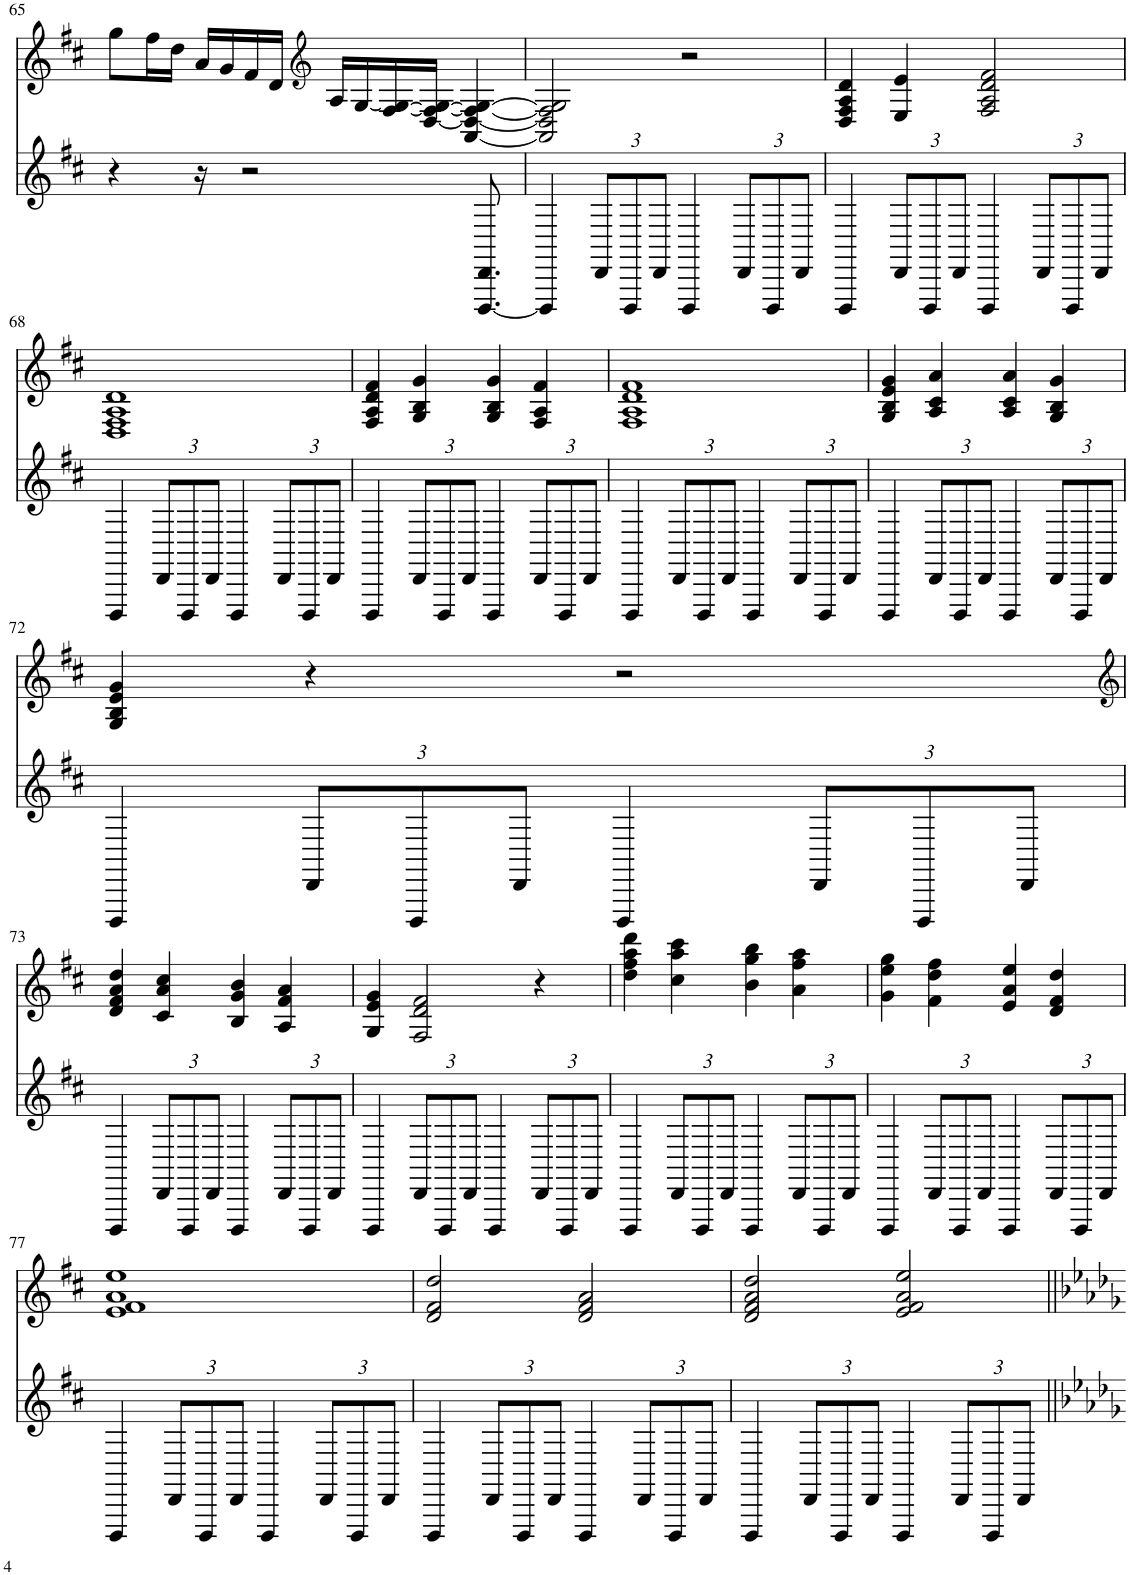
**kern	**kern
*part2	*part1
*staff2	*staff1
*I"Piano	*I"Piano
*I'Pno	*I'Pno
!!LO:PB:g=z
*clefG2	*clefG2
*k[f#c#]	*k[f#c#]
*M4/4	*M4/4
=65	=65
4r	8gg\L
.	16ff#\L
.	16dd\JJ
16r	16a/LL
2r	16g/
.	16f#/
.	16d/JJ
*	*clefG2
.	16A/LL
.	[16G/
.	[16F#/ 16G/_
.	[16D/ 16F#/_ 16G/_JJ
.	[4AA/ 4D/_ 4F#/_ 4G/_
[8.DDD/ 8.DD/	.
=66	=66
4DDD/]	2AA/] 2D/] 2F#/] 2G/]
*Xbrackettup	*
12DD/L	.
12DDD/	.
12DD/J	.
4DDD/	2r
12DD/L	.
12DDD/	.
12DD/J	.
=67	=67
4DDD/	4D/ 4F#/ 4A/ 4d/
12DD/L	4E/ 4e/
12DDD/	.
12DD/J	.
4DDD/	2F#/ 2A/ 2d/ 2f#/
12DD/L	.
12DDD/	.
12DD/J	.
!!LO:LB:g=z
=68	=68
4DDD/	1D 1F# 1A 1d
12DD/L	.
12DDD/	.
12DD/J	.
4DDD/	.
12DD/L	.
12DDD/	.
12DD/J	.
=69	=69
4DDD/	4F#/ 4A/ 4d/ 4f#/
12DD/L	4G/ 4B/ 4g/
12DDD/	.
12DD/J	.
4DDD/	4G/ 4B/ 4g/
12DD/L	4F#/ 4A/ 4f#/
12DDD/	.
12DD/J	.
=70	=70
4DDD/	1F# 1A 1d 1f#
12DD/L	.
12DDD/	.
12DD/J	.
4DDD/	.
12DD/L	.
12DDD/	.
12DD/J	.
=71	=71
4DDD/	4G/ 4B/ 4e/ 4g/
12DD/L	4A/ 4c#/ 4a/
12DDD/	.
12DD/J	.
4DDD/	4A/ 4c#/ 4a/
12DD/L	4G/ 4B/ 4g/
12DDD/	.
12DD/J	.
!!LO:LB:g=z
=72	=72
4DDD/	4G/ 4B/ 4e/ 4g/
12DD/L	4r
12DDD/	.
12DD/J	.
4DDD/	2r
12DD/L	.
12DDD/	.
12DD/J	.
!!LO:LB:g=z
=73	=73
*	*clefG2
4DDD/	4d/ 4f#/ 4a/ 4dd/
12DD/L	4c#/ 4a/ 4cc#/
12DDD/	.
12DD/J	.
4DDD/	4B/ 4g/ 4b/
12DD/L	4A/ 4f#/ 4a/
12DDD/	.
12DD/J	.
=74	=74
4DDD/	4G/ 4e/ 4g/
12DD/L	2F#/ 2d/ 2f#/
12DDD/	.
12DD/J	.
4DDD/	.
12DD/L	4r
12DDD/	.
12DD/J	.
=75	=75
4DDD/	4dd\ 4ff#\ 4aa\ 4ddd\
12DD/L	4cc#\ 4aa\ 4ccc#\
12DDD/	.
12DD/J	.
4DDD/	4b\ 4gg\ 4bb\
12DD/L	4a\ 4ff#\ 4aa\
12DDD/	.
12DD/J	.
=76	=76
4DDD/	4g\ 4ee\ 4gg\
12DD/L	4f#\ 4dd\ 4ff#\
12DDD/	.
12DD/J	.
4DDD/	4e/ 4a/ 4ee/
12DD/L	4d/ 4f#/ 4dd/
12DDD/	.
12DD/J	.
!!LO:LB:g=z
=77	=77
4DDD/	1e 1f# 1a 1ee
12DD/L	.
12DDD/	.
12DD/J	.
4DDD/	.
12DD/L	.
12DDD/	.
12DD/J	.
=78	=78
4DDD/	2d/ 2f#/ 2dd/
12DD/L	.
12DDD/	.
12DD/J	.
4DDD/	2d/ 2f#/ 2a/
12DD/L	.
12DDD/	.
12DD/J	.
=79	=79
4DDD/	2d/ 2f#/ 2a/ 2dd/
12DD/L	.
12DDD/	.
12DD/J	.
4DDD/	2e/ 2f#/ 2a/ 2ee/
12DD/L	.
12DDD/	.
12DD/J	.
=||	=||
*-	*-
